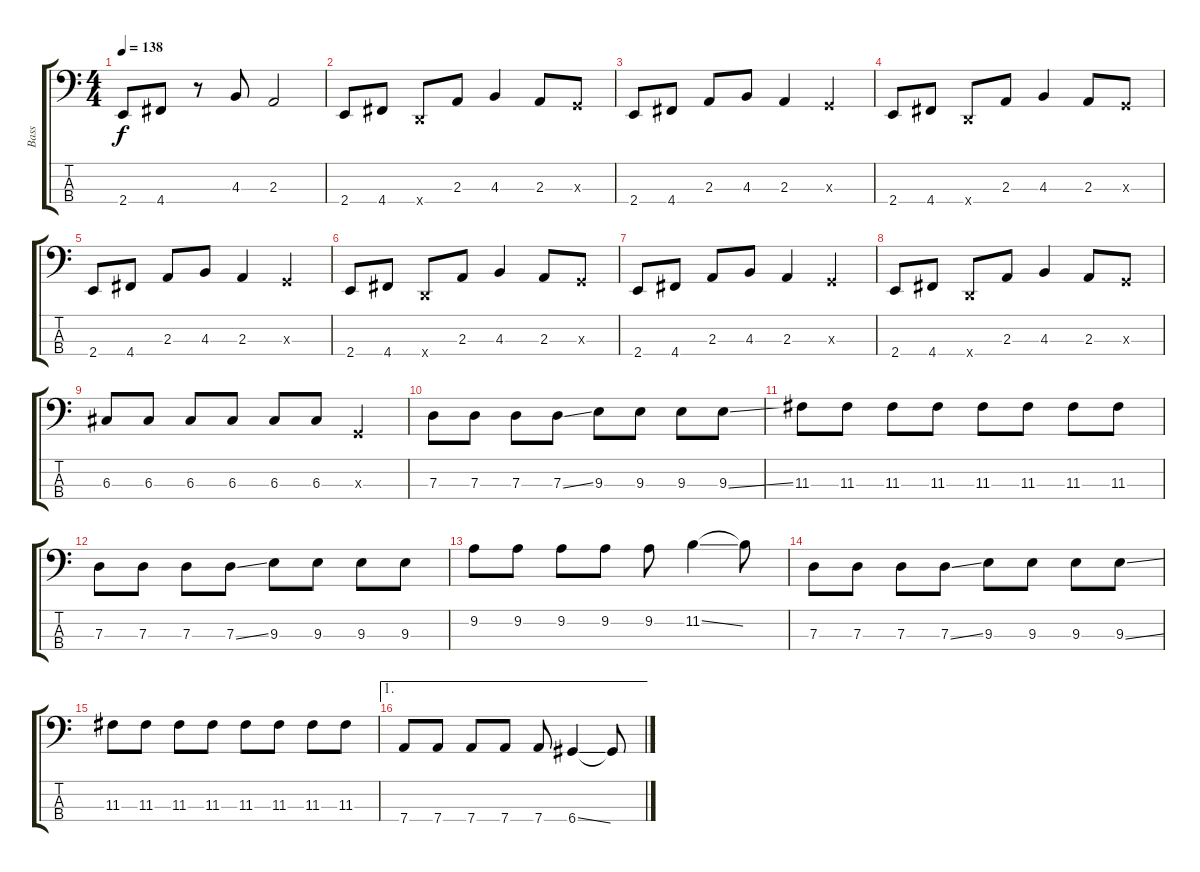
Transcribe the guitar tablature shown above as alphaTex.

\track ("Bass" "Bass") {instrument electricbassfinger}
\staff {score tabs}
\tuning (F2 C2 G1 D1) {hide}
\ts (4 4)
\tempo 138
\clef f4
\ks c
2.4.8{dy f} 4.4.8 r.8 4.3.8 2.3.2 |
2.4.8 4.4.8 0.4{x}.8 2.3.8 4.3.4 2.3.8 0.3{x}.8 |
2.4.8 4.4.8 2.3.8 4.3.8 2.3.4 0.3{x}.4 |
2.4.8 4.4.8 0.4{x}.8 2.3.8 4.3.4 2.3.8 0.3{x}.8 |
2.4.8 4.4.8 2.3.8 4.3.8 2.3.4 0.3{x}.4 |
2.4.8 4.4.8 0.4{x}.8 2.3.8 4.3.4 2.3.8 0.3{x}.8 |
2.4.8 4.4.8 2.3.8 4.3.8 2.3.4 0.3{x}.4 |
2.4.8 4.4.8 0.4{x}.8 2.3.8 4.3.4 2.3.8 0.3{x}.8 |
6.3.8 6.3.8 6.3.8 6.3.8 6.3.8 6.3.8 0.3{x}.4 |
7.3.8 7.3.8 7.3.8 7.3{ss}.8 9.3.8 9.3.8 9.3.8 9.3{ss}.8 |
11.3.8 11.3.8 11.3.8 11.3.8 11.3.8 11.3.8 11.3.8 11.3.8 |
7.3.8 7.3.8 7.3.8 7.3{ss}.8 9.3.8 9.3.8 9.3.8 9.3.8 |
9.2.8 9.2.8 9.2.8 9.2.8 9.2.8 11.2{ss}.4 11.2{t}.8 |
7.3.8 7.3.8 7.3.8 7.3{ss}.8 9.3.8 9.3.8 9.3.8 9.3{ss}.8 |
11.3.8 11.3.8 11.3.8 11.3.8 11.3.8 11.3.8 11.3.8 11.3.8 |
\ae 1
7.4.8 7.4.8 7.4.8 7.4.8 7.4.8 6.4{ss}.4 6.4{t}.8
